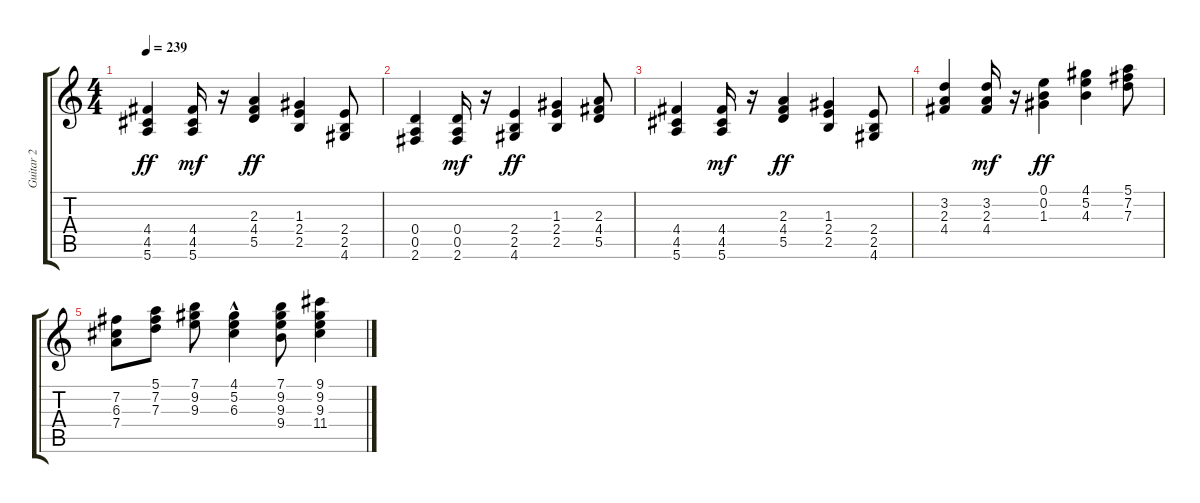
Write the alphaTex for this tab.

\track ("Guitar 2" "Guitar 2") {instrument distortionguitar}
\staff {score tabs}
\tuning (E4 B3 G3 D3 A2 E2) {hide}
\ts (4 4)
\tempo 239
\clef g2
\ks c
(4.4 4.5 5.6).4{dy ff} (4.4 4.5 5.6).16{dy mf} r.16 (2.3 4.4 5.5).4{dy ff} (1.3 2.4 2.5).4 (2.4 2.5 4.6).8 |
(0.4 0.5 2.6).4 (0.4 0.5 2.6).16{dy mf} r.16 (2.4 2.5 4.6).4{dy ff} (1.3 2.4 2.5).4 (2.3 4.4 5.5).8 |
(4.4 4.5 5.6).4 (4.4 4.5 5.6).16{dy mf} r.16 (2.3 4.4 5.5).4{dy ff} (1.3 2.4 2.5).4 (2.4 2.5 4.6).8 |
(3.2 2.3 4.4).4 (3.2 2.3 4.4).16{dy mf} r.16 (0.1 0.2 1.3).4{dy ff} (4.1 5.2 4.3).4 (5.1 7.2 7.3).8 |
(7.2 6.3 7.4).8 (5.1 7.2 7.3).8 (7.1 9.2 9.3).8 (4.1 5.2 6.3{hac}).4 (7.1 9.2 9.3 9.4).8 (9.1 9.2 9.3 11.4).4
